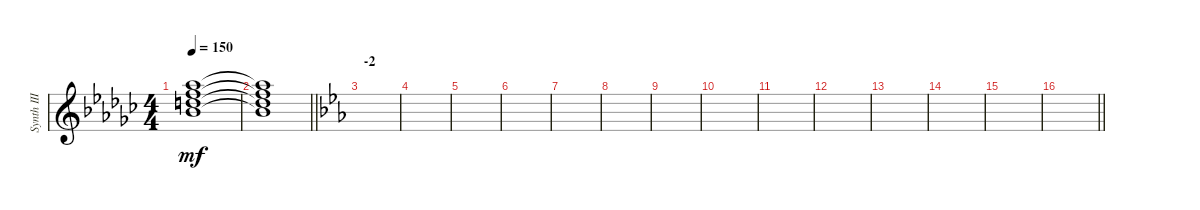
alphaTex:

\track ("Synth III (Pad)" "Synth III ") {instrument pad2warm}
\staff {score}
\tuning (E4 B3 G3 D3 A2 E2 B1) {hide}
\ts (4 4)
\tempo 150
\clef g2
\ks ebminor
(6.1 15.2 22.3 30.4).1{dy mf} |
\barLineRight lightlight
(6.1{t} 15.2{t} 22.3{t} 30.4{t}).1 |
\section ("" "-2")
\ks eb
|
|
|
|
|
|
|
|
|
|
|
|
|
\barLineRight lightlight
